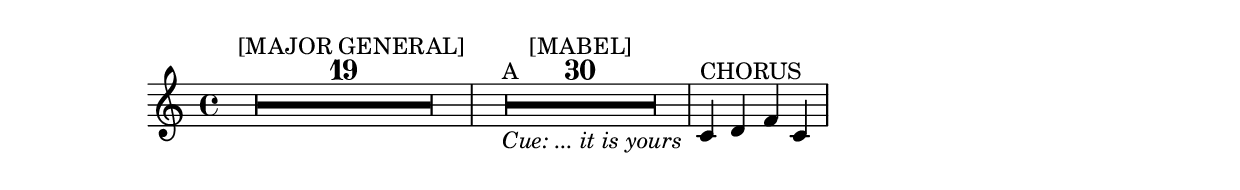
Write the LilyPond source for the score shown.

%% Do not edit this file; it is automatically
%% generated from LSR http://lsr.dsi.unimi.it
%% This file is in the public domain.
\version "2.13.4"

\header {
  lsrtags = "rhythms, text"

%% Translation of GIT committish: b2d4318d6c53df8469dfa4da09b27c15a374d0ca
texidoces = "
Los elementos de marcado aplicados a un silencio multicompás se
centran encima o debajo de éste.  Los elementos de marcado extensos
que se adjuntan a silencios multicompás no producen la expansión del
compás.  Para expandir un silencio multicompás de forma que quepa todo
el marcado, utilice un silencio de separación con un marcado aplicado
antes del silencio multicompás.

Observe que el silencio separador produce la inserción de un compás.
El texto aplicado a un siencio sparador de esta forma se alinea por la
izquierda a la posición en que la nota estaría situada dentro del
compás, pero si la longitud del compás está determinada por la
longitud del texto, éste aparecerá centrado.

"

doctitlees = "Marcado de silencios multicompás"

%% Translation of GIT committish: d96023d8792c8af202c7cb8508010c0d3648899d
  texidocde = "Textbeschriftungen, die an Mehrtaktpausen gehängt wird,
wird über oder unter der Pause zentriert.  Lange Beschriftungen
lassen den Takt nicht breiter werden.  Um eine Mehrtaktpause einer
Beschriftung anzupassen, muss eine unsichtbare Pause mit der
Beschriftung direkt vor der Mehrtkatpause eingesetzt werden.

Man sollte beachten, dass unsichtbare Pausen automatische Taktstriche
nach sich ziehen.  Text, der an eine unsichtbare Pause gehänt wird,
ist links ausgerichtet an der Position, wo die Pause erscheinen
würde.  Wenn aber die Länge des Taktes durch die Länge des Textes
bestimmt wird, sieht es so aus, als ob der Text zentriert gesetzt
ist."

  doctitlede = "Textbeschriftung und Mehrtaktpausen"


%% Translation of GIT committish: e71f19ad847d3e94ac89750f34de8b6bb28611df
  texidocfr = "
Lorsque du texte est attaché à un silence multi-mesures, il sera centré
dans la mesure, au-dessus ou en dessous de la portée.  Afin d'étirer la
mesure dans le cas ou ce texte est relativement long, il suffit
d'insérer un silence invisible auquel on attache le texte en question,
avant le silence multi-mesures.

Rappelez-vous qu'un silence invisible génère une barre de mesure.  Le
texte attaché à ce silence invisible sera alors aligné sur la gauche de
là où serait positionnée la note.  Cependant, si la taille de la mesure
est déterminée par la longueur du texte, il apparaîtra comme centré.

"
  doctitlefr = "Ajout de texte à un silence multi-mesures"

  texidoc = "
Markups attached to a multi-measure rest will be centered above or
below it.  Long markups attached to multi-measure rests do not cause
the measure to expand.  To expand a multi-measure rest to fit the
markup, use a spacer rest with an attached markup before the
multi-measure rest.

Note that the spacer rest causes a bar line to be inserted.  Text
attached to a spacer rest in this way is left-aligned to the position
where the note would be placed in the measure, but if the measure
length is determined by the length of the text, the text will appear to
be centered.

"
  doctitle = "Multi-measure rest markup"
} % begin verbatim

\relative c' {
  \compressFullBarRests
  \textLengthOn
  s1*0^\markup { [MAJOR GENERAL] }
  R1*19
  s1*0_\markup { \italic { Cue: ... it is yours } }
  s1*0^\markup { A }
  R1*30^\markup { [MABEL] }
  \textLengthOff
  c4^\markup { CHORUS } d f c
}
